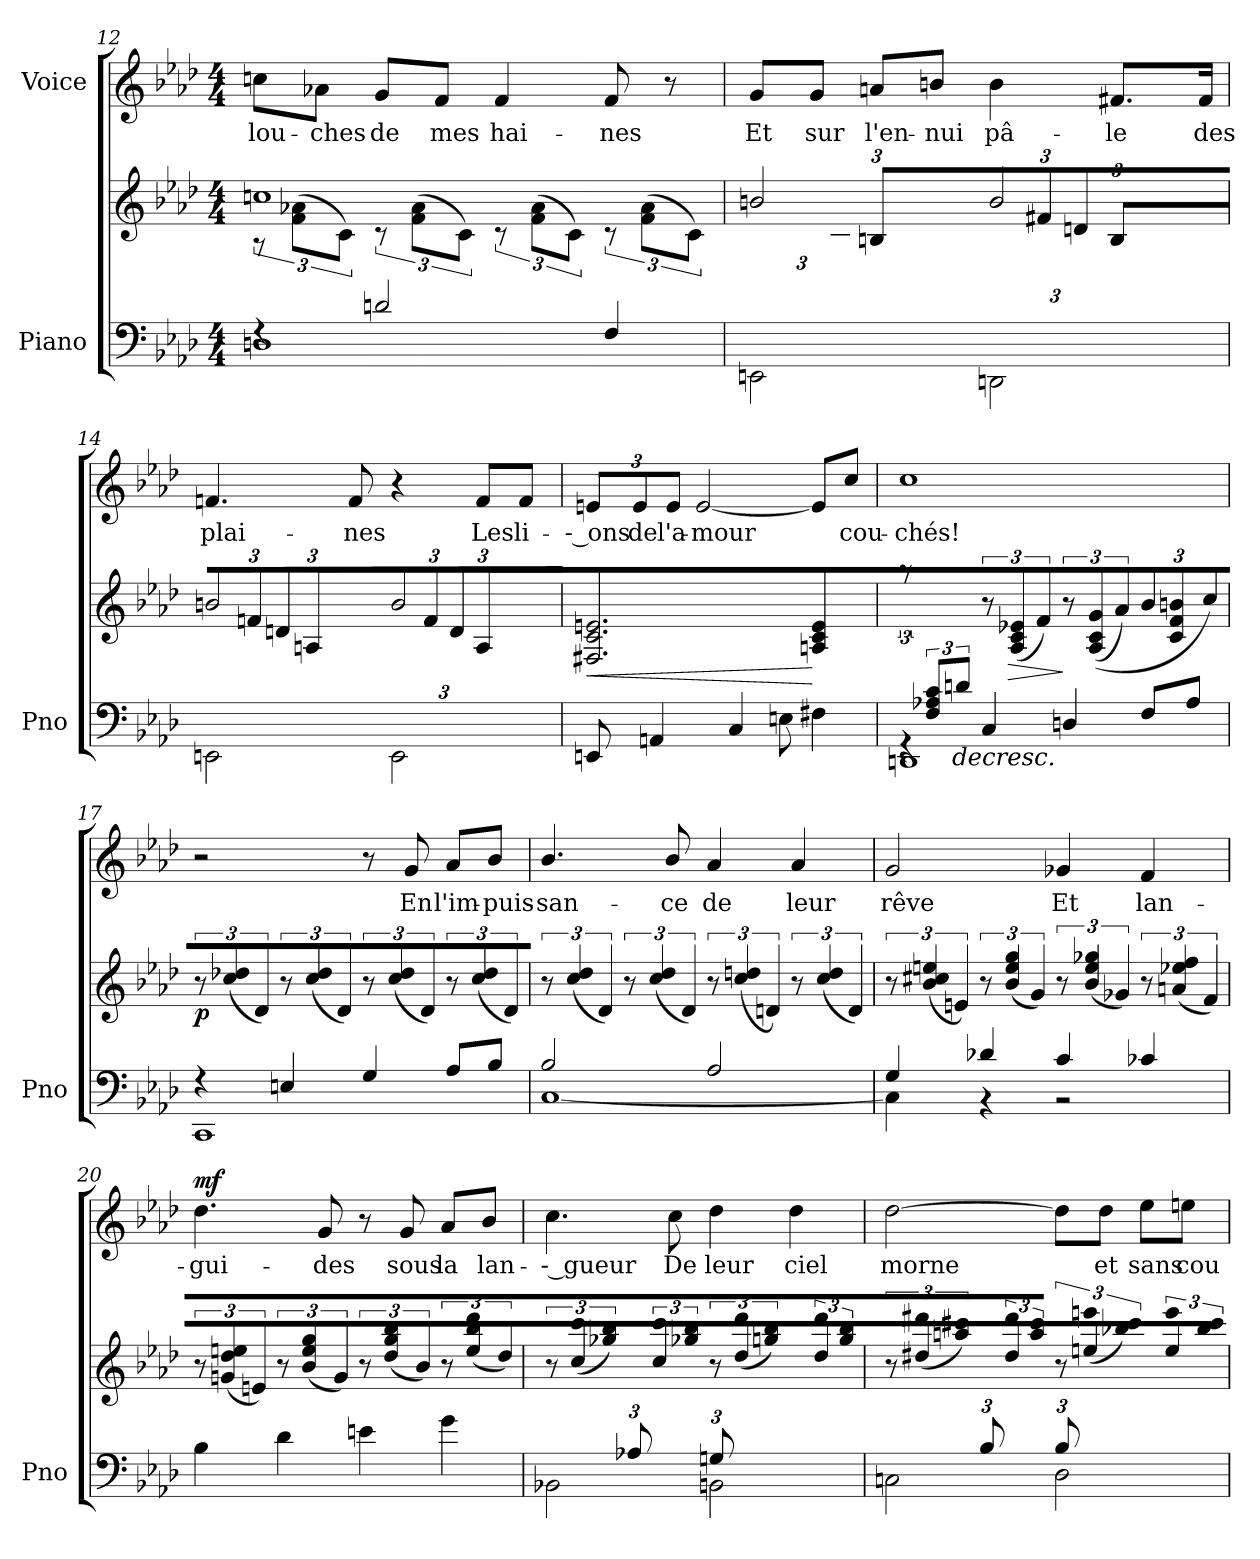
**kern	**kern	**dynam	**kern	**text	**dynam
*part2	*part2	*part2	*part1	*part1	*part1
*staff3	*staff2	*staff2/3	*staff1	*staff1	*staff1
*I"Piano	*	*	*I"Voice	*	*
*I'Pno	*	*	*	*	*
*clefF4	*clefG2	*	*clefG2	*	*
*k[b-e-a-d-]	*k[b-e-a-d-]	*	*k[b-e-a-d-]	*	*
*M4/4	*M4/4	*	*M4/4	*	*
=12	=12	=12	=12	=12	=12
*^	*^	*	*	*	*
!	!	!	!	!	!	!LO:LY:b	!
4rF	1Dn	12rA	1ccn	.	8ccn\L	lou-	.
.	.	(<12f\ 12a-X\L	.	.	.	.	.
!	!	!	!	!	!	!LO:LY:b	!
.	.	.	.	.	8a-X\J	-ches	.
.	.	12c\J)	.	.	.	.	.
!	!	!	!	!	!	!LO:LY:b	!
2dn/	.	12rc	.	.	8g/L	de	.
.	.	(<12f\ 12a-\L	.	.	.	.	.
!	!	!	!	!	!	!LO:LY:b	!
.	.	.	.	.	8f/J	mes	.
.	.	12c\J)	.	.	.	.	.
!	!	!	!	!	!	!LO:LY:b	!
.	.	12rc	.	.	4f/	hai-	.
.	.	(<12f\ 12a-\L	.	.	.	.	.
.	.	12c\J)	.	.	.	.	.
!	!	!	!	!	!	!LO:LY:b	!
4F/	.	12rc	.	.	8f/	-nes	.
.	.	(<12f\ 12a-\L	.	.	.	.	.
.	.	.	.	.	8r	.	.
.	.	12c\J)	.	.	.	.	.
!!LO:LB:g=z
=13	=13	=13	=13	=13	=13	=13	=13
*	*	*	*Xbrackettup	*	*	*	*
!	!	!	!	!	!	!LO:LY:b	!
3ryy	2EEn\	2bn/	12b\Lyy	.	8g/L	Et	.
.	.	.	12g\	.	.	.	.
!	!	!	!	!	!	!LO:LY:b	!
.	.	.	.	.	8g/J	sur	.
.	.	.	12c#X\J	.	.	.	.
!	!	!	!	!	!	!LO:LY:b	!
.	.	.	12Bn\L	.	8an/L	l'en-	.
12C#X/	.	.	6ryy	.	.	.	.
!	!	!	!	!	!	!LO:LY:b	!
.	.	.	.	.	8bn/J	-nui	.
12G/J	.	.	.	.	.	.	.
!	!	!	!	!	!	!LO:LY:b	!
3ryy	2DDn\	2b/	12b\Lyy	.	4b\	pâ-	.
.	.	.	12f#X\	.	.	.	.
.	.	.	12dn\J	.	.	.	.
!	!	!	!	!	!	!LO:LY:b	!
.	.	.	12B\L	.	8.f#X/L	-le	.
12BBn/	.	.	6ryy	.	.	.	.
12F#X/J	.	.	.	.	.	.	.
!	!	!	!	!	!	!LO:LY:b	!
.	.	.	.	.	16f#/Jk	des	.
=14	=14	=14	=14	=14	=14	=14	=14
!	!	!	!	!	!	!LO:LY:b	!
3ryy	2EEn\	2bn/	12b\Lyy	.	4.fn/	plai-	.
.	.	.	12fn\	.	.	.	.
.	.	.	12dn\J	.	.	.	.
.	.	.	12An\L	.	.	.	.
12BBn/	.	.	6ryy	.	.	.	.
!	!	!	!	!	!	!LO:LY:b	!
.	.	.	.	.	8f/	-nes	.
12F/J	.	.	.	.	.	.	.
3ryy	2EE\	2b/	12b\Lyy	.	4r	.	.
.	.	.	12f\	.	.	.	.
.	.	.	12d\J	.	.	.	.
!	!	!	!	!	!	!LO:LY:b	!
.	.	.	12A\L	.	8f/L	Les	.
12BB/	.	.	6ryy	.	.	.	.
!	!	!	!	!	!	!LO:LY:b	!
.	.	.	.	.	8f/J	-li-	.
12F/J	.	.	.	.	.	.	.
*v	*v	*	*	*	*	*	*
*	*v	*v	*	*	*	*
!!LO:PB:g=z
=15	=15	=15	=15	=15	=15
!	!	!LO:HP:b	!	!LO:LY:b	!
8EEn/	2.F#X/ 2.c/ 2.en/	<	12en/L	-- ons	.
!	!	!	!	!LO:LY:b	!
.	.	.	12e/	de	.
4AAn/	.	.	.	.	.
!	!	!	!	!LO:LY:b	!
.	.	.	12e/J	l'a-	.
!	!	!	!	!LO:LY:b	!
.	.	.	[2e/	-mour	.
4C/	.	.	.	.	.
8En\	.	.	.	.	.
4F#X\	4An/ 4c/ 4e/	[	8e/L]	.	.
!	!	!	!	!LO:LY:b	!
.	.	.	8cc/J	cou-	.
=16	=16	=16	=16	=16	=16
*^	*	*	*	*	*
*	*^	*	*	*	*	*
*	*	*	*brackettup	*	*	*	*
!	!	!	!	!	!	!LO:LY:b	!
12ryy	4rGG	1DDn	12raa	.	1cc	-chés!	.
12F/ 12A-X/ 12c/L	.	.	6ryy	.	.	.	.
!	!	!	!	!LO:HP:b=2	!	!	!
12dn/J	.	.	.	>	.	.	.
2.ryy	4C/	.	12r	.	.	.	.
!	!	!	!	!LO:HP:b	!	!	!
.	.	.	(<12A-/ 12c/ 12e-X/L	>	.	.	.
.	.	.	12f/J)	.	.	.	.
.	4Dn/	.	12r	]	.	.	.
.	.	.	(<(<12A-/ 12c/ 12g/L	.	.	.	.
.	.	.	12a-/J)	.	.	.	.
*	*	*	*Xbrackettup	*	*	*	*
.	8F/L	.	12b-/L	.	.	.	.
.	.	.	12c/ 12f/ 12bn/	.	.	.	.
.	8A-/J	.	.	.	.	.	.
.	.	.	12cc/J)	.	.	.	.
*v	*v	*v	*	*	*	*	*
.	.	]	.	.	.
!!LO:LB:g=z
=17	=17	=17	=17	=17	=17
*^	*	*	*	*	*
*	*	*brackettup	*	*	*	*
!	!	!	!LO:DY:b	!	!	!
4r	1CC	12r	p	2r	.	.
.	.	(<12cc/ 12dd-X/L	.	.	.	.
.	.	12d-/J)	.	.	.	.
4En/	.	12r	.	.	.	.
.	.	(<12cc/ 12dd-/L	.	.	.	.
.	.	12d-/J)	.	.	.	.
4G/	.	12r	.	8r	.	.
.	.	(<12cc/ 12dd-/L	.	.	.	.
!	!	!	!	!	!LO:LY:b	!
.	.	.	.	8g/	En	.
.	.	12d-/J)	.	.	.	.
!	!	!	!	!	!LO:LY:b	!
8A-/L	.	12r	.	8a-/L	l'im-	.
.	.	(<12cc/ 12dd-/L	.	.	.	.
!	!	!	!	!	!LO:LY:b	!
8B-/J	.	.	.	8b-/J	-puis-	.
.	.	12d-/J)	.	.	.	.
=18	=18	=18	=18	=18	=18	=18
!	!	!	!	!	!LO:LY:b	!
2B-/	[1C	12r	.	4.b-/	-san-	.
.	.	(<12cc/ 12dd-/L	.	.	.	.
.	.	12d-/J)	.	.	.	.
.	.	12r	.	.	.	.
.	.	(<12cc/ 12dd-/L	.	.	.	.
!	!	!	!	!	!LO:LY:b	!
.	.	.	.	8b-/	-ce	.
.	.	12d-/J)	.	.	.	.
!	!	!	!	!	!LO:LY:b	!
2A-/	.	12r	.	4a-/	de	.
.	.	(<12cc/ 12ddn/L	.	.	.	.
.	.	12dn/J)	.	.	.	.
!	!	!	!	!	!LO:LY:b	!
.	.	12r	.	4a-/	leur	.
.	.	(<12cc/ 12dd/L	.	.	.	.
.	.	12d/J)	.	.	.	.
!!LO:LB:g=z
=19	=19	=19	=19	=19	=19	=19
!	!	!	!	!	!LO:LY:b	!
4G/	4C\]	12r	.	2g/	rêve	.
.	.	(<12b-/ 12cc#X/ 12een/L	.	.	.	.
.	.	12en/J)	.	.	.	.
4d-X/	4r	12r	.	.	.	.
.	.	(<12b-/ 12ee/ 12gg/L	.	.	.	.
.	.	12g/J)	.	.	.	.
!	!	!	!	!	!LO:LY:b	!
4c/	2r	12r	.	4g-X/	Et	.
.	.	(<12b-/ 12ee/ 12gg-X/L	.	.	.	.
.	.	12g-X/J)	.	.	.	.
!	!	!	!	!	!LO:LY:b	!
4c-X/	.	12r	.	4f/	lan-	.
.	.	(<12an/ 12ee-X/ 12ff/L	.	.	.	.
.	.	12f/J)	.	.	.	.
*v	*v	*	*	*	*	*
=20	=20	=20	=20	=20	=20
!	!	!	!	!LO:LY:b	!LO:DY:a
4B-\	12r	.	4.dd-\	-gui-	mf
.	(<12gn/ 12dd-/ 12een/L	.	.	.	.
.	12en/J)	.	.	.	.
4d-\	12r	.	.	.	.
.	(>12b-\ 12ee\ 12gg\L	.	.	.	.
!	!	!	!	!LO:LY:b	!
.	.	.	8g/	-des	.
.	12g\J)	.	.	.	.
4en\	12r	.	8r	.	.
.	(>12dd-\ 12gg\ 12bb-\L	.	.	.	.
!	!	!	!	!LO:LY:b	!
.	.	.	8g/	sous	.
.	12b-\J)	.	.	.	.
!	!	!	!	!LO:LY:b	!
4g\	12r	.	8a-/L	la	.
.	(>12ee\ 12bb-\ 12ddd-\L	.	.	.	.
!	!	!	!	!LO:LY:b	!
.	.	.	8b-/J	lan-	.
.	12dd-\J)	.	.	.	.
!!LO:LB:g=z
=21	=21	=21	=21	=21	=21
*^	*	*	*	*	*
!	!	!	!	!	!LO:LY:b	!
4ryy	2BB-X\	12r	.	4.cc\	-- gueur	.
.	.	(>12cc\ 12ccc\L	.	.	.	.
.	.	12gg-X\ 12bb-\J)	.	.	.	.
*Xbrackettup	*	*	*	*	*	*
12A-X/L	.	12ryy	.	.	.	.
12%5ryy	.	12cc\ 12ccc\	.	.	.	.
!	!	!	!	!	!LO:LY:b	!
.	.	.	.	8cc\	De	.
.	.	12gg-X\ 12bb-\J	.	.	.	.
!	!	!	!	!	!LO:LY:b	!
.	2BBn\	12r	.	4dd-\	leur	.
.	.	(>12dd-\ 12ddd-\L	.	.	.	.
.	.	12ggn\ 12bb-\J)	.	.	.	.
!	!	!	!	!	!LO:LY:b	!
12Gn/L	.	12ryy	.	4dd-\	ciel	.
6ryy	.	12dd-\ 12ddd-\	.	.	.	.
.	.	12gg\ 12bb-\J	.	.	.	.
=22	=22	=22	=22	=22	=22	=22
!	!	!	!	!	!LO:LY:b	!
4ryy	2Cn\	12r	.	[2dd-\	morne	.
.	.	(>12dd#X\ 12ddd#X\L	.	.	.	.
.	.	12aan\ 12ccc#X\J)	.	.	.	.
12B-/L	.	12ryy	.	.	.	.
12%5ryy	.	12dd#\ 12ddd#\	.	.	.	.
.	.	12aa\ 12ccc#\J	.	.	.	.
.	2D-\	12r	.	8dd-\L]	.	.
.	.	(>12een\ 12eeen\L	.	.	.	.
!	!	!	!	!	!LO:LY:b	!
.	.	.	.	8dd-\J	et	.
.	.	12bb-X\ 12ccc#\J)	.	.	.	.
!	!	!	!	!	!LO:LY:b	!
12B-/L	.	12ryy	.	8ee-\L	sans	.
6ryy	.	12ee\ 12eee\	.	.	.	.
!	!	!	!	!	!LO:LY:b	!
.	.	.	.	8een\J	cou-	.
.	.	12bb-\ 12ccc#\J	.	.	.	.
*v	*v	*	*	*	*	*
=	=	=	=	=	=
*-	*-	*-	*-	*-	*-
